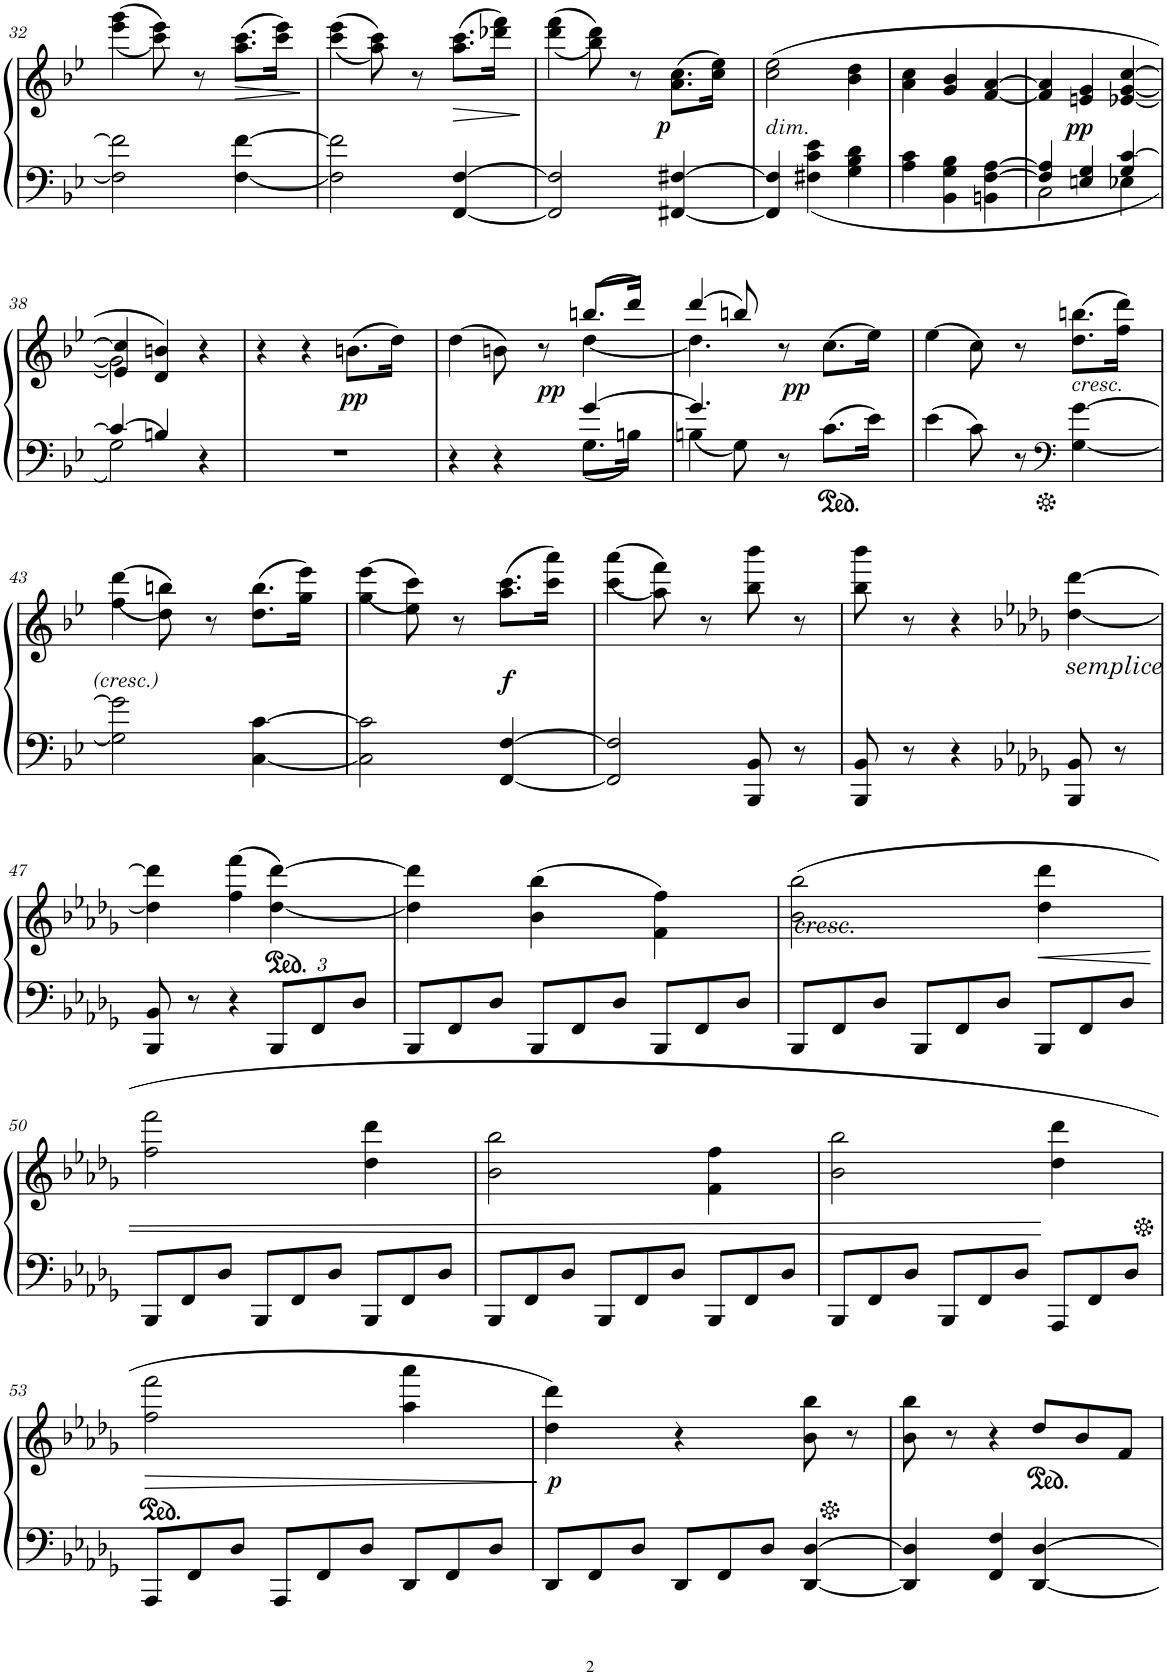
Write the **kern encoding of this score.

**kern	**kern	**dynam
*part1	*part1	*part1
*staff2	*staff1	*staff1/2
*I"Piano	*	*
*I'Pno.	*	*
!!LO:PB:g=z
*clefF4	*clefG2	*
*k[b-e-]	*k[b-e-]	*
*M3/4	*M3/4	*
=32	=32	=32
2F\] 2f\]	(<(4eee-\ 4ggg\	.
.	8ccc\ 8eee-\))	.
.	8r	.
!	!	!LO:HP:b
[4F\ [4f\	(8.aa\ 8.ccc\L	>
.	16ccc\ 16eee-\Jk)	.
.	.	]
=33	=33	=33
2F\] 2f\]	(<(4ccc\ 4eee-\	.
.	8aa\ 8ccc\))	.
.	8r	.
!	!	!LO:HP:b
[4FF/ [4F/	(8.aa\ 8.ccc\L	>
.	16ddd-X\ 16fff\Jk)	.
.	.	]
=34	=34	=34
2FF/] 2F/]	(<(4ddd\ 4fff\	.
.	8bb-\ 8ddd\))	.
.	8r	.
!	!	!LO:DY:b
[4FF#X/ [4F#X/	(>8.a\ 8.cc\L	p
.	16cc\ 16ee-\Jk)	.
=35	=35	=35
!	!LO:TX:b:i:t=dim.	!
4FF#/] 4F#/]	(>2cc\ 2ee-\	.
4F#X\ 4c\ 4e-\	.	.
4G\ 4B-\ 4d\	4b-\ 4dd\	.
=36	=36	=36
4A\ 4c\	4a\ 4cc\	.
4BB-\ 4G\ 4B-\	4g/ 4b-/	.
4BBn\ [>4F\ [>4A\	[4f/ [4a/	.
=37	=37	=37
*^	*	*
4F/] 4A/]	2C\	4f/] 4a/]	.
!	!	!	!LO:DY:b
4En/ 4G/	.	4en/ 4g/	pp
4G/ [4c/	4E-X\	[<4e-X/ [<4g/ [4cc/	.
!!LO:LB:g=z
=38	=38	=38	=38
*	*	*^	*
4c/]	2G\	4e-/] 4cc/]	2g\]	.
4Bn/	.	4d/ 4bn/)	.	.
4r	4ryy	4r	4ryy	.
*v	*v	*	*	*
*	*v	*v	*
=39	=39	=39
2.r	4r	.
.	4r	.
!	!	!LO:DY:b
.	(8.bn\L	pp
.	16dd\Jk)	.
=40	=40	=40
*^	*^	*
4r	2ryy	(>4dd\	2ryy	.
4r	.	8bn\)	.	.
!	!	!	!	!LO:DY:b
.	.	8r	.	pp
[4g/	8.G\L	(8.bbn/L	[4dd\	.
.	16Bn\Jk	16ddd/Jk)	.	.
=41	=41	=41	=41	=41
4.g/]	4Bn\	(4ddd/	4.dd\]	.
.	8G\	8bbn/)	.	.
!	!	!	!	!LO:DY:b
8r	8ryy	8r	8ryy	pp
8.c\L	4ryy	(>8.cc\L	4ryy	.
16e-\Jk	.	16ee-\Jk)	.	.
*v	*v	*	*	*
*	*v	*v	*
=42	=42	=42
4e-\	(4ee-\	.
8c\	8cc\)	.
8r	8r	.
*clefF4	*	*
!	!LO:TX:b:i:t=cresc.	!
[4G\ [4g\	(8.dd\ 8.bbn\L	.
.	16ff\ 16ddd\Jk)	.
!!LO:LB:g=z
=43	=43	=43
2G\] 2g\]	((<4ff\ 4ddd\	.
.	8dd\ 8bbn\))	.
.	8r	.
[4C\ [4c\	(8.dd\ 8.bb\L	.
.	16gg\ 16eee-\Jk)	.
=44	=44	=44
2C\] 2c\]	(<(4gg\ 4eee-\	.
.	8ee-\ 8ccc\))	.
.	8r	.
!	!	!LO:DY:b
[4FF/ [4F/	(8.aa\ 8.ccc\L	f
.	16ccc\ 16aaa\Jk)	.
=45	=45	=45
2FF/] 2F/]	(<(4ccc\ 4aaa\	.
.	8aa\ 8fff\))	.
.	8r	.
8BBB-/ 8BB-/	8bb-\ 8bbb-\	.
8r	8r	.
=45X1	=45X1	=45X1
8BBB-/ 8BB-/	8bb-\ 8bbb-\	.
8r	8r	.
4r	4r	.
=46-	=46-	=46-
*k[b-e-a-d-g-]	*k[b-e-a-d-g-]	*
!	!LO:TX:b:i:t=semplice	!
8BBB-/ 8BB-/	[4dd-\ [4ddd-\	.
8r	.	.
!!LO:LB:g=z
=47	=47	=47
8BBB-/ 8BB-/	4dd-\] 4ddd-\]	.
8r	.	.
4r	(4ff\ 4fff\	.
*Xbrackettup	*	*
*	*ped	*
12BBB-/L	[4dd-\ [4ddd-\)	.
12FF/	.	.
12D-/J	.	.
=48	=48	=48
12BBB-/L	4dd-\] 4ddd-\]	.
12FF/	.	.
12D-/J	.	.
12BBB-/L	(4b-\ 4bb-\	.
12FF/	.	.
12D-/J	.	.
12BBB-/L	4f\ 4ff\)	.
12FF/	.	.
12D-/J	.	.
=49	=49	=49
!	!LO:TX:a:i:t=cresc.	!
12BBB-/L	(2b-\ 2bb-\	.
12FF/	.	.
12D-/J	.	.
12BBB-/L	.	.
12FF/	.	.
12D-/J	.	.
!	!	!LO:HP:b
12BBB-/L	4dd-\ 4ddd-\	<
12FF/	.	.
12D-/J	.	.
!!LO:LB:g=z
=50	=50	=50
12BBB-/L	2ff\ 2fff\	.
12FF/	.	.
12D-/J	.	.
12BBB-/L	.	.
12FF/	.	.
12D-/J	.	.
12BBB-/L	4dd-\ 4ddd-\	.
12FF/	.	.
12D-/J	.	.
=51	=51	=51
12BBB-/L	2b-\ 2bb-\	.
12FF/	.	.
12D-/J	.	.
12BBB-/L	.	.
12FF/	.	.
12D-/J	.	.
12BBB-/L	4f\ 4ff\	.
12FF/	.	.
12D-/J	.	.
=52	=52	=52
12BBB-/L	2b-\ 2bb-\	.
12FF/	.	.
12D-/J	.	.
12BBB-/L	.	.
12FF/	.	.
12D-/J	.	.
12AAA-/L	4dd-\ 4ddd-\	[
12FF/	.	.
12D-/J	.	.
!!LO:LB:g=z
=53	=53	=53
*	*Xped	*
!	!	!LO:HP:b
12AAA-/L	2ff\ 2fff\	>
12FF/	.	.
12D-/J	.	.
12AAA-/L	.	.
12FF/	.	.
12D-/J	.	.
*	*ped	*
12DD-/L	4aa-\ 4aaa-\	.
12FF/	.	.
12D-/J	.	.
.	.	]
=54	=54	=54
!	!	!LO:DY:b
12DD-/L	4dd-\ 4ddd-\)	p
12FF/	.	.
12D-/J	.	.
12DD-/L	4r	.
12FF/	.	.
12D-/J	.	.
[4DD-/ [4D-/	8b-\ 8bb-\	.
*	*Xped	*
.	8r	.
=55	=55	=55
4DD-/] 4D-/]	8b-\ 8bb-\	.
.	8r	.
4FF/ 4F/	4r	.
*	*Xbrackettup	*
[4DD-/ [4D-/	12dd-/L	.
.	12b-/	.
.	12f/J	.
=	=	=
*-	*-	*-
